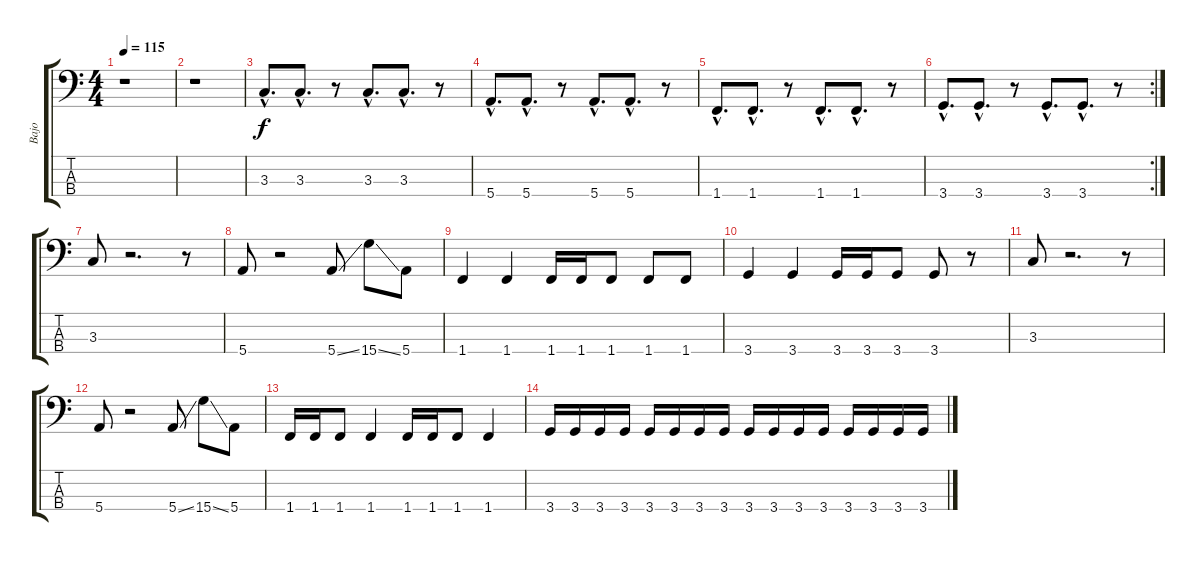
\track ("Bajo" "Bajo") {instrument electricbasspick}
\staff {score tabs}
\tuning (G2 D2 A1 E1) {hide}
\ts (4 4)
\tempo 115
\clef f4
\ks c
r.1{dy f} |
r.1 |
3.3{hac}.8{d} 3.3{hac}.8{d} r.8 3.3{hac}.8{d} 3.3{hac}.8{d} r.8 |
5.4{hac}.8{d} 5.4{hac}.8{d} r.8 5.4{hac}.8{d} 5.4{hac}.8{d} r.8 |
1.4{hac}.8{d} 1.4{hac}.8{d} r.8 1.4{hac}.8{d} 1.4{hac}.8{d} r.8 |
\rc 2
3.4{hac}.8{d} 3.4{hac}.8{d} r.8 3.4{hac}.8{d} 3.4{hac}.8{d} r.8 |
3.3.8 r.2{d} r.8 |
5.4.8 r.2 5.4{ss}.8 15.4{ss}.8 5.4.8 |
1.4.4 1.4.4 1.4.16 1.4.16 1.4.8 1.4.8 1.4.8 |
3.4.4 3.4.4 3.4.16 3.4.16 3.4.8 3.4.8 r.8 |
3.3.8 r.2{d} r.8 |
5.4.8 r.2 5.4{ss}.8 15.4{ss}.8 5.4.8 |
1.4.16 1.4.16 1.4.8 1.4.4 1.4.16 1.4.16 1.4.8 1.4.4 |
3.4.16 3.4.16 3.4.16 3.4.16 3.4.16 3.4.16 3.4.16 3.4.16 3.4.16 3.4.16 3.4.16 3.4.16 3.4.16 3.4.16 3.4.16 3.4.16
